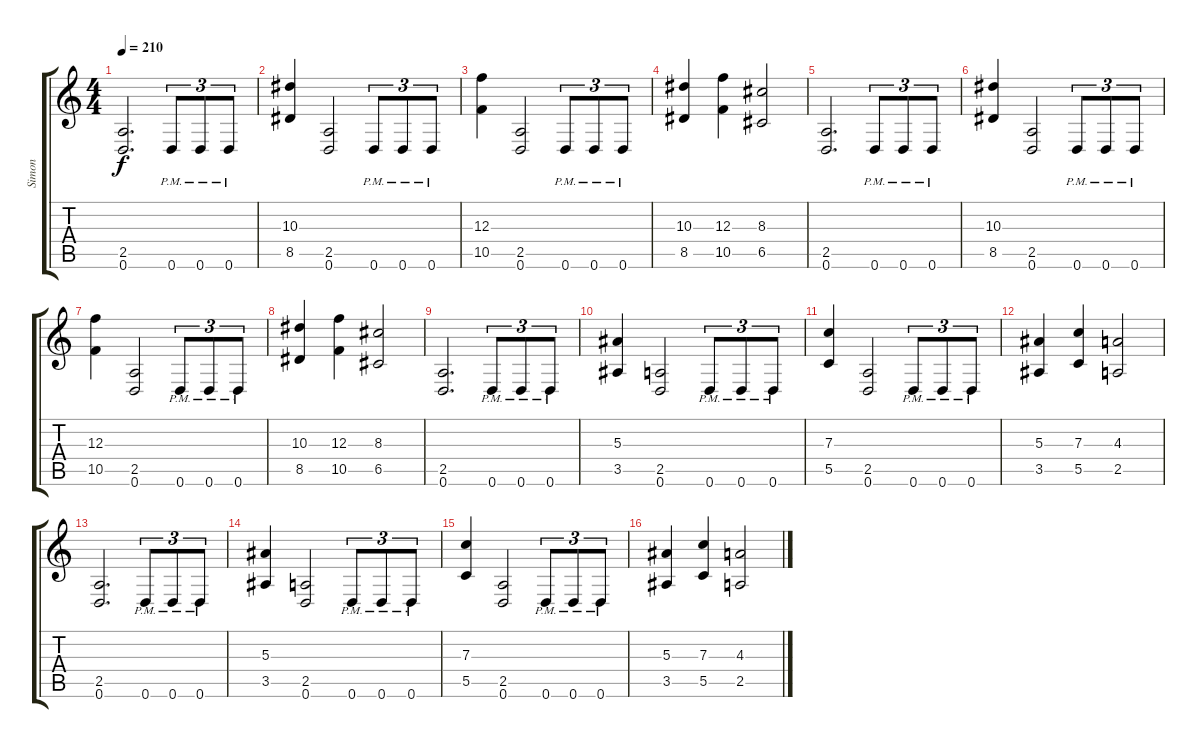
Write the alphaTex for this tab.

\track ("Simon" "Simon") {instrument distortionguitar}
\staff {score tabs}
\tuning (D4 A3 F3 C3 G2 D2) {hide}
\ts (4 4)
\tempo 210
\clef g2
\ks c
(2.5 0.6).2{d dy f} 0.6{pm}.8{tu (3 2)} 0.6{pm}.8{tu (3 2)} 0.6{pm}.8{tu (3 2)} |
(10.3 8.5).4 (2.5 0.6).2 0.6{pm}.8{tu (3 2)} 0.6{pm}.8{tu (3 2)} 0.6{pm}.8{tu (3 2)} |
(12.3 10.5).4 (2.5 0.6).2 0.6{pm}.8{tu (3 2)} 0.6{pm}.8{tu (3 2)} 0.6{pm}.8{tu (3 2)} |
(10.3 8.5).4 (12.3 10.5).4 (8.3 6.5).2 |
(2.5 0.6).2{d} 0.6{pm}.8{tu (3 2)} 0.6{pm}.8{tu (3 2)} 0.6{pm}.8{tu (3 2)} |
(10.3 8.5).4 (2.5 0.6).2 0.6{pm}.8{tu (3 2)} 0.6{pm}.8{tu (3 2)} 0.6{pm}.8{tu (3 2)} |
(12.3 10.5).4 (2.5 0.6).2 0.6{pm}.8{tu (3 2)} 0.6{pm}.8{tu (3 2)} 0.6{pm}.8{tu (3 2)} |
(10.3 8.5).4 (12.3 10.5).4 (8.3 6.5).2 |
(2.5 0.6).2{d} 0.6{pm}.8{tu (3 2)} 0.6{pm}.8{tu (3 2)} 0.6{pm}.8{tu (3 2)} |
(5.3 3.5).4 (2.5 0.6).2 0.6{pm}.8{tu (3 2)} 0.6{pm}.8{tu (3 2)} 0.6{pm}.8{tu (3 2)} |
(7.3 5.5).4 (2.5 0.6).2 0.6{pm}.8{tu (3 2)} 0.6{pm}.8{tu (3 2)} 0.6{pm}.8{tu (3 2)} |
(5.3 3.5).4 (7.3 5.5).4 (4.3 2.5).2 |
(2.5 0.6).2{d} 0.6{pm}.8{tu (3 2)} 0.6{pm}.8{tu (3 2)} 0.6{pm}.8{tu (3 2)} |
(5.3 3.5).4 (2.5 0.6).2 0.6{pm}.8{tu (3 2)} 0.6{pm}.8{tu (3 2)} 0.6{pm}.8{tu (3 2)} |
(7.3 5.5).4 (2.5 0.6).2 0.6{pm}.8{tu (3 2)} 0.6{pm}.8{tu (3 2)} 0.6{pm}.8{tu (3 2)} |
(5.3 3.5).4 (7.3 5.5).4 (4.3 2.5).2
